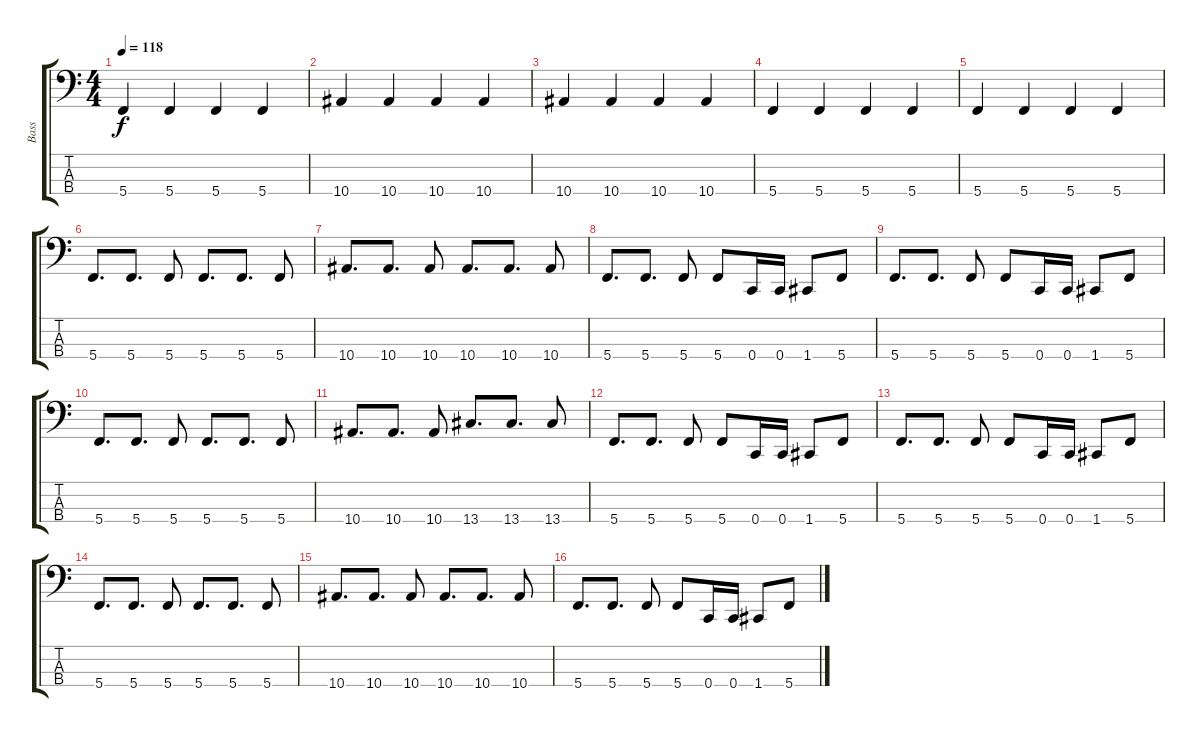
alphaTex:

\track ("Bass" "Bass") {instrument electricbasspick}
\staff {score tabs}
\tuning (F2 C2 G1 C1) {hide}
\ts (4 4)
\tempo 118
\clef f4
\ks c
5.4.4{dy f} 5.4.4 5.4.4 5.4.4 |
10.4.4 10.4.4 10.4.4 10.4.4 |
10.4.4 10.4.4 10.4.4 10.4.4 |
5.4.4 5.4.4 5.4.4 5.4.4 |
5.4.4 5.4.4 5.4.4 5.4.4 |
5.4.8{d} 5.4.8{d} 5.4.8 5.4.8{d} 5.4.8{d} 5.4.8 |
10.4.8{d} 10.4.8{d} 10.4.8 10.4.8{d} 10.4.8{d} 10.4.8 |
5.4.8{d} 5.4.8{d} 5.4.8 5.4.8 0.4.16 0.4.16 1.4.8 5.4.8 |
5.4.8{d} 5.4.8{d} 5.4.8 5.4.8 0.4.16 0.4.16 1.4.8 5.4.8 |
5.4.8{d} 5.4.8{d} 5.4.8 5.4.8{d} 5.4.8{d} 5.4.8 |
10.4.8{d} 10.4.8{d} 10.4.8 13.4.8{d} 13.4.8{d} 13.4.8 |
5.4.8{d} 5.4.8{d} 5.4.8 5.4.8 0.4.16 0.4.16 1.4.8 5.4.8 |
5.4.8{d} 5.4.8{d} 5.4.8 5.4.8 0.4.16 0.4.16 1.4.8 5.4.8 |
5.4.8{d} 5.4.8{d} 5.4.8 5.4.8{d} 5.4.8{d} 5.4.8 |
10.4.8{d} 10.4.8{d} 10.4.8 10.4.8{d} 10.4.8{d} 10.4.8 |
5.4.8{d} 5.4.8{d} 5.4.8 5.4.8 0.4.16 0.4.16 1.4.8 5.4.8
